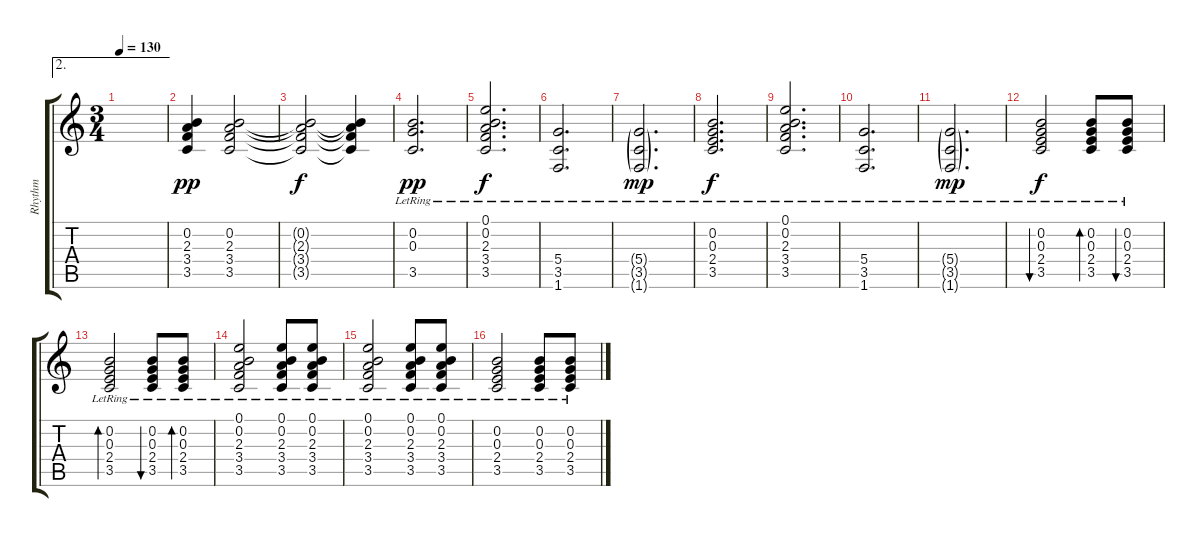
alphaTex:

\track ("Rhythm" "Rhythm") {instrument acousticguitarsteel}
\staff {score tabs}
\tuning (E4 B3 G3 D3 A2 E2) {hide}
\ae 2
\ts (3 4)
\tempo 130
\clef g2
\ks c
|
(0.2 2.3 3.4 3.5).4{dy pp} (0.2 2.3 3.4 3.5).2 |
(0.2{t} 2.3{t} 3.4{t} 3.5{t}).2{dy f} (0.2{t} 2.3{t} 3.4{t} 3.5{t}).4 |
(0.2 0.3{lr} 3.5{lr}).2{d dy pp} |
(0.1 0.2 2.3 3.4 3.5{lr}).2{d dy f} |
(5.4 3.5{lr} 1.6).2{d} |
(5.4{g} 3.5{g lr} 1.6{g}).2{d dy mp} |
(0.2 0.3 2.4 3.5{lr}).2{d dy f} |
(0.1 0.2 2.3 3.4 3.5{lr}).2{d} |
(5.4 3.5 1.6{lr}).2{d} |
(5.4{g} 3.5{g lr} 1.6{g}).2{d dy mp} |
(0.2{lr} 0.3{lr} 2.4{lr} 3.5{lr}).2{bu 60 dy f} (0.2{lr} 0.3{lr} 2.4{lr} 3.5{lr}).8{bd 60} (0.2{lr} 0.3{lr} 2.4{lr} 3.5{lr}).8{bu 60} |
(0.2{lr} 0.3{lr} 2.4{lr} 3.5{lr}).2{bd 60} (0.2{lr} 0.3{lr} 2.4{lr} 3.5{lr}).8{bu 60} (0.2{lr} 0.3{lr} 2.4{lr} 3.5{lr}).8{bd 60} |
(0.1{lr} 0.2{lr} 2.3{lr} 3.4{lr} 3.5{lr}).2 (0.1{lr} 0.2{lr} 2.3{lr} 3.4{lr} 3.5{lr}).8 (0.1{lr} 0.2{lr} 2.3{lr} 3.4{lr} 3.5{lr}).8 |
(0.1{lr} 0.2{lr} 2.3{lr} 3.4{lr} 3.5{lr}).2 (0.1{lr} 0.2{lr} 2.3{lr} 3.4{lr} 3.5{lr}).8 (0.1{lr} 0.2{lr} 2.3{lr} 3.4{lr} 3.5{lr}).8 |
(0.2{lr} 0.3{lr} 2.4{lr} 3.5{lr}).2 (0.2{lr} 0.3{lr} 2.4{lr} 3.5{lr}).8 (0.2{lr} 0.3{lr} 2.4{lr} 3.5{lr}).8
